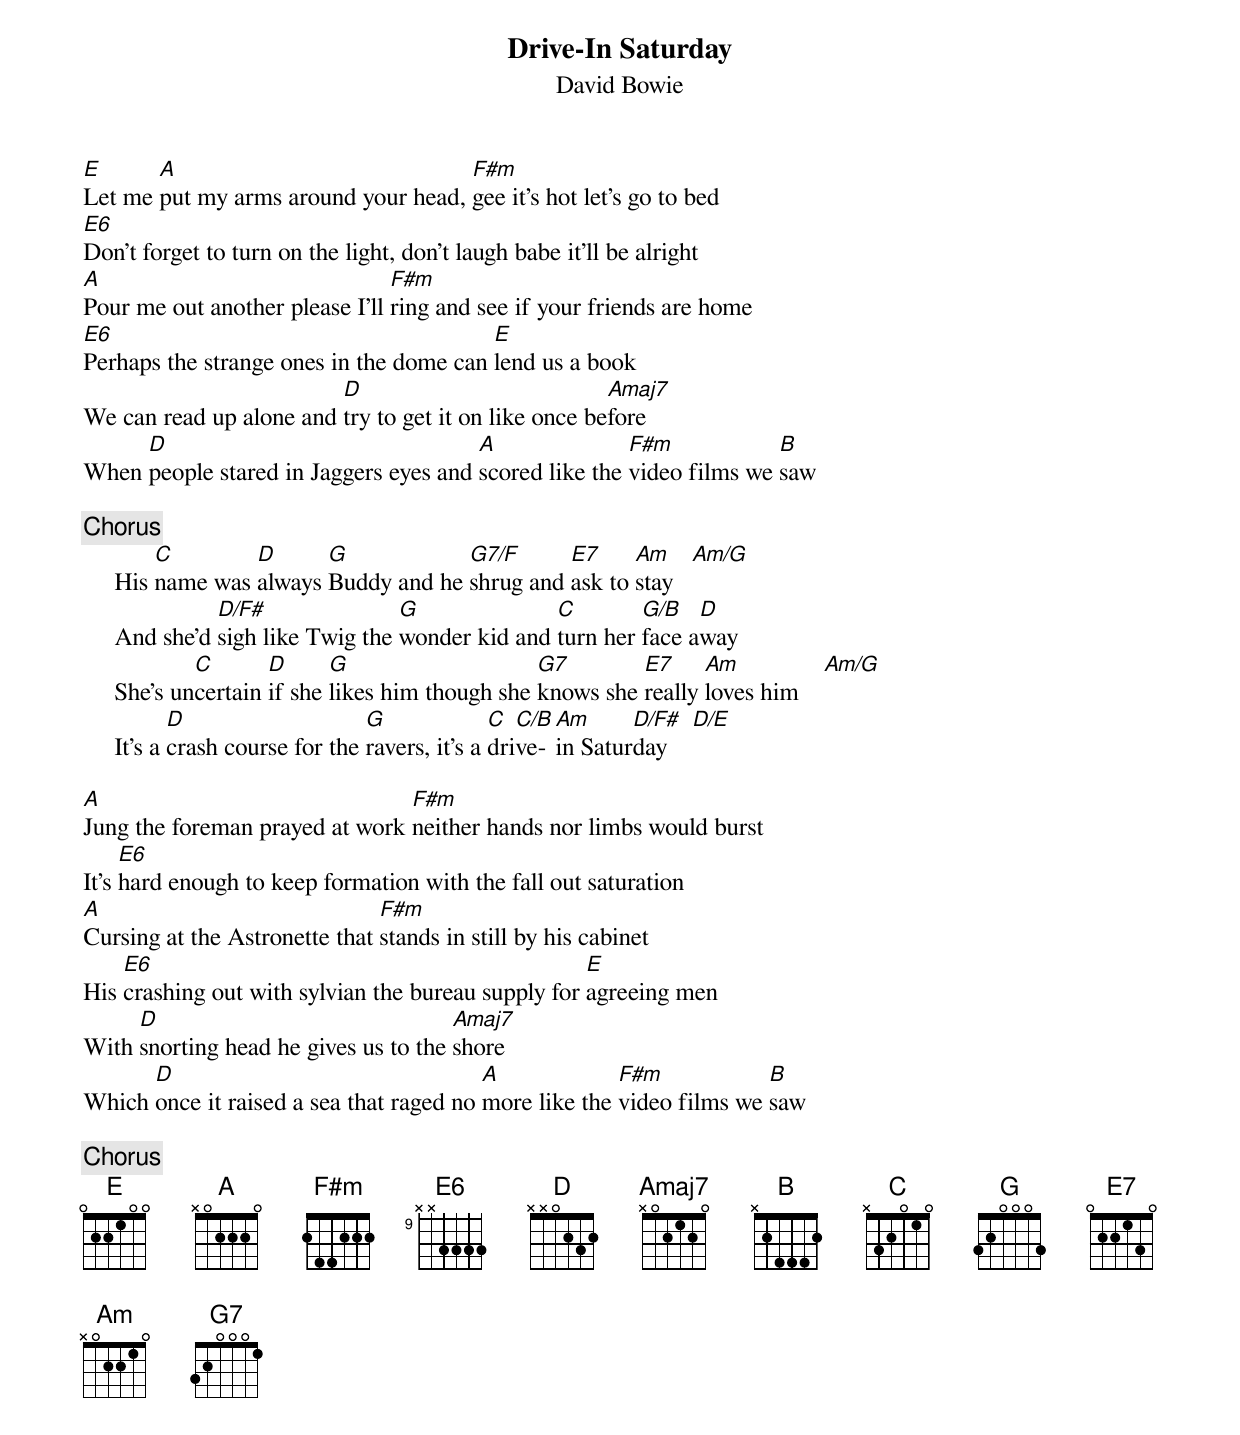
{title:Drive-In Saturday}
{st:David Bowie}
[E]Let me [A]put my arms around your head, [F#m]gee it's hot let's go to bed
[E6]Don't forget to turn on the light, don't laugh babe it'll be alright
[A]Pour me out another please I'll [F#m]ring and see if your friends are home
[E6]Perhaps the strange ones in the dome can [E]lend us a book
We can read up alone and [D]try to get it on like once be[Amaj7]fore
When [D]people stared in Jaggers eyes and [A]scored like the [F#m]video films we [B]saw

{c:Chorus}
     His [C]name was [D]always [G]Buddy and he [G7/F]shrug and [E7]ask to [Am]stay   [Am/G]
     And she'd [D/F#]sigh like Twig the [G]wonder kid and [C]turn her [G/B]face a[D]way
     She's un[C]certain [D]if she [G]likes him though she [G7]knows she [E7]really [Am]loves him    [Am/G]
     It's a [D]crash course for the [G]ravers, it's a [C]dri[C/B]ve- [Am]in Satur[D/F#]day    [D/E]

[A]Jung the foreman prayed at work [F#m]neither hands nor limbs would burst
It's [E6]hard enough to keep formation with the fall out saturation
[A]Cursing at the Astronette that [F#m]stands in still by his cabinet
His [E6]crashing out with sylvian the bureau supply for [E]agreeing men
With [D]snorting head he gives us to the [Amaj7]shore
Which [D]once it raised a sea that raged no [A]more like the [F#m]video films we [B]saw

{c:Chorus}
